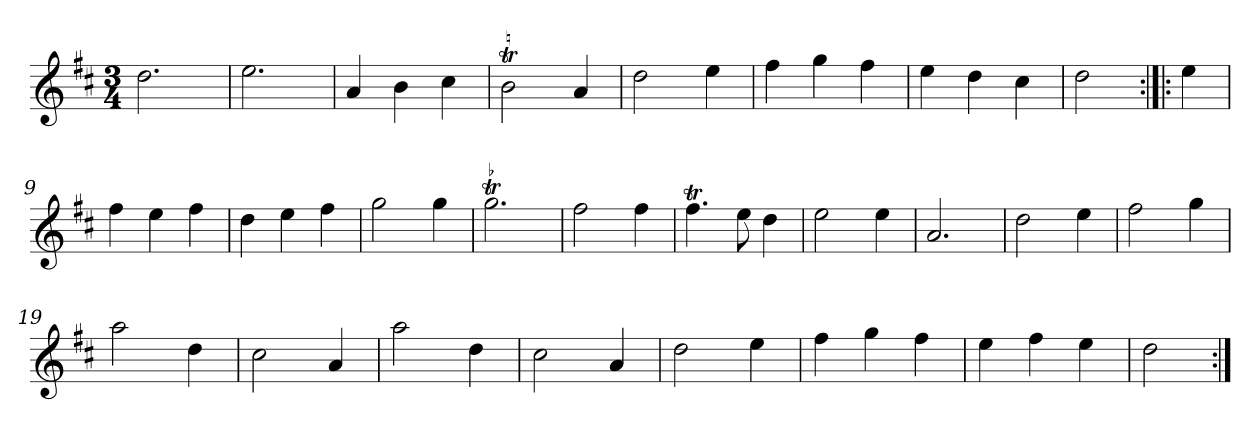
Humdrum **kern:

**kern
*part1
*staff1
*clefG2
*k[f#c#]
*D:
*M3/4
*MM120
=1
2.dd
=2
2.ee
=3
4a
4b
4cc#
=4
2bt
4a
=5
2dd
4ee
=6
4ff#
4gg
4ff#
=7
4ee
4dd
4cc#
=8
2dd
=:|!|:
4ee
=9
4ff#
4ee
4ff#
=10
4dd
4ee
4ff#
=11
2gg
4gg
=12
!LO:TR:acc=-
2.ggt
=13
2ff#
4ff#
=14
4.ff#t
8ee
4dd
=15
2ee
4ee
=16
2.a
=17
2dd
4ee
=18
2ff#
4gg
=19
2aa
4dd
=20
2cc#
4a
=21
2aa
4dd
=22
2cc#
4a
=23
2dd
4ee
=24
4ff#
4gg
4ff#
=25
4ee
4ff#
4ee
=26
2dd
=:|!
*-
